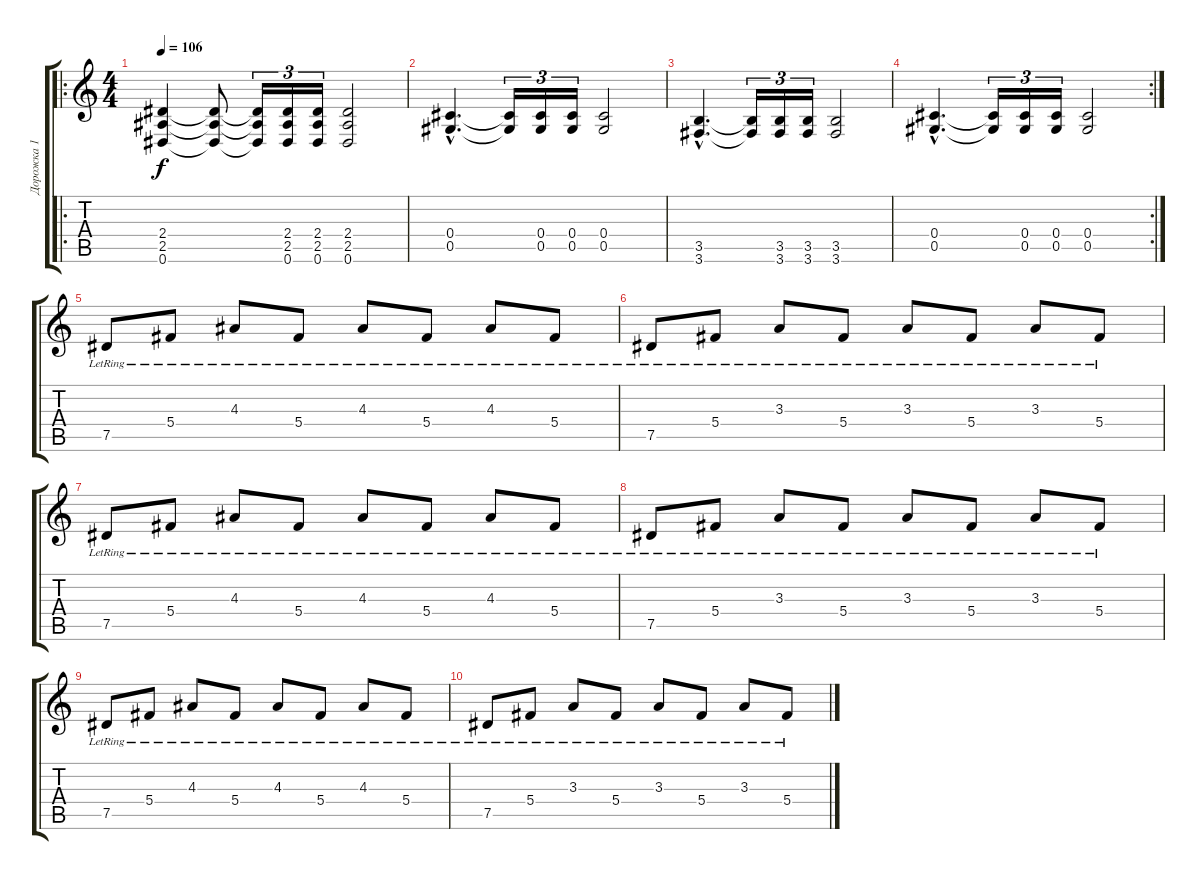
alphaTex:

\track ("Дорожка 1" "Дорожка 1") {instrument distortionguitar}
\staff {score tabs}
\tuning (Eb4 Bb3 Gb3 Db3 Ab2 Eb2) {hide}
\ro
\ts (4 4)
\tempo 106
\clef g2
\ks c
(2.4 2.5 0.6).4{dy f} (2.4{t} 2.5{t} 0.6{t}).8 (2.4{t} 2.5{t} 0.6{t}).16{tu (3 2)} (2.4 2.5 0.6).16{tu (3 2)} (2.4 2.5 0.6).16{tu (3 2)} (2.4 2.5 0.6).2 |
(0.4{hac} 0.5{hac}).4{d} (0.4{t} 0.5{t}).16{tu (3 2)} (0.4 0.5).16{tu (3 2)} (0.4 0.5).16{tu (3 2)} (0.4 0.5).2 |
(3.5{hac} 3.6{hac}).4{d} (3.5{t} 3.6{t}).16{tu (3 2)} (3.5 3.6).16{tu (3 2)} (3.5 3.6).16{tu (3 2)} (3.5 3.6).2 |
\rc 2
(0.4{hac} 0.5{hac}).4{d} (0.4{t} 0.5{t}).16{tu (3 2)} (0.4 0.5).16{tu (3 2)} (0.4 0.5).16{tu (3 2)} (0.4 0.5).2 |
7.5{lr}.8{instrument acousticguitarnylon} 5.4{lr}.8 4.3{lr}.8 5.4{lr}.8 4.3{lr}.8 5.4{lr}.8 4.3{lr}.8 5.4{lr}.8 |
7.5{lr}.8 5.4{lr}.8 3.3{lr}.8 5.4{lr}.8 3.3{lr}.8 5.4{lr}.8 3.3{lr}.8 5.4{lr}.8 |
7.5{lr}.8{volume 9 instrument acousticguitarnylon} 5.4{lr}.8 4.3{lr}.8 5.4{lr}.8 4.3{lr}.8 5.4{lr}.8 4.3{lr}.8 5.4{lr}.8 |
7.5{lr}.8 5.4{lr}.8 3.3{lr}.8 5.4{lr}.8 3.3{lr}.8 5.4{lr}.8 3.3{lr}.8 5.4{lr}.8 |
7.5{lr}.8{instrument acousticguitarnylon} 5.4{lr}.8 4.3{lr}.8 5.4{lr}.8 4.3{lr}.8 5.4{lr}.8 4.3{lr}.8 5.4{lr}.8 |
7.5{lr}.8 5.4{lr}.8 3.3{lr}.8 5.4{lr}.8 3.3{lr}.8 5.4{lr}.8 3.3{lr}.8 5.4{lr}.8
